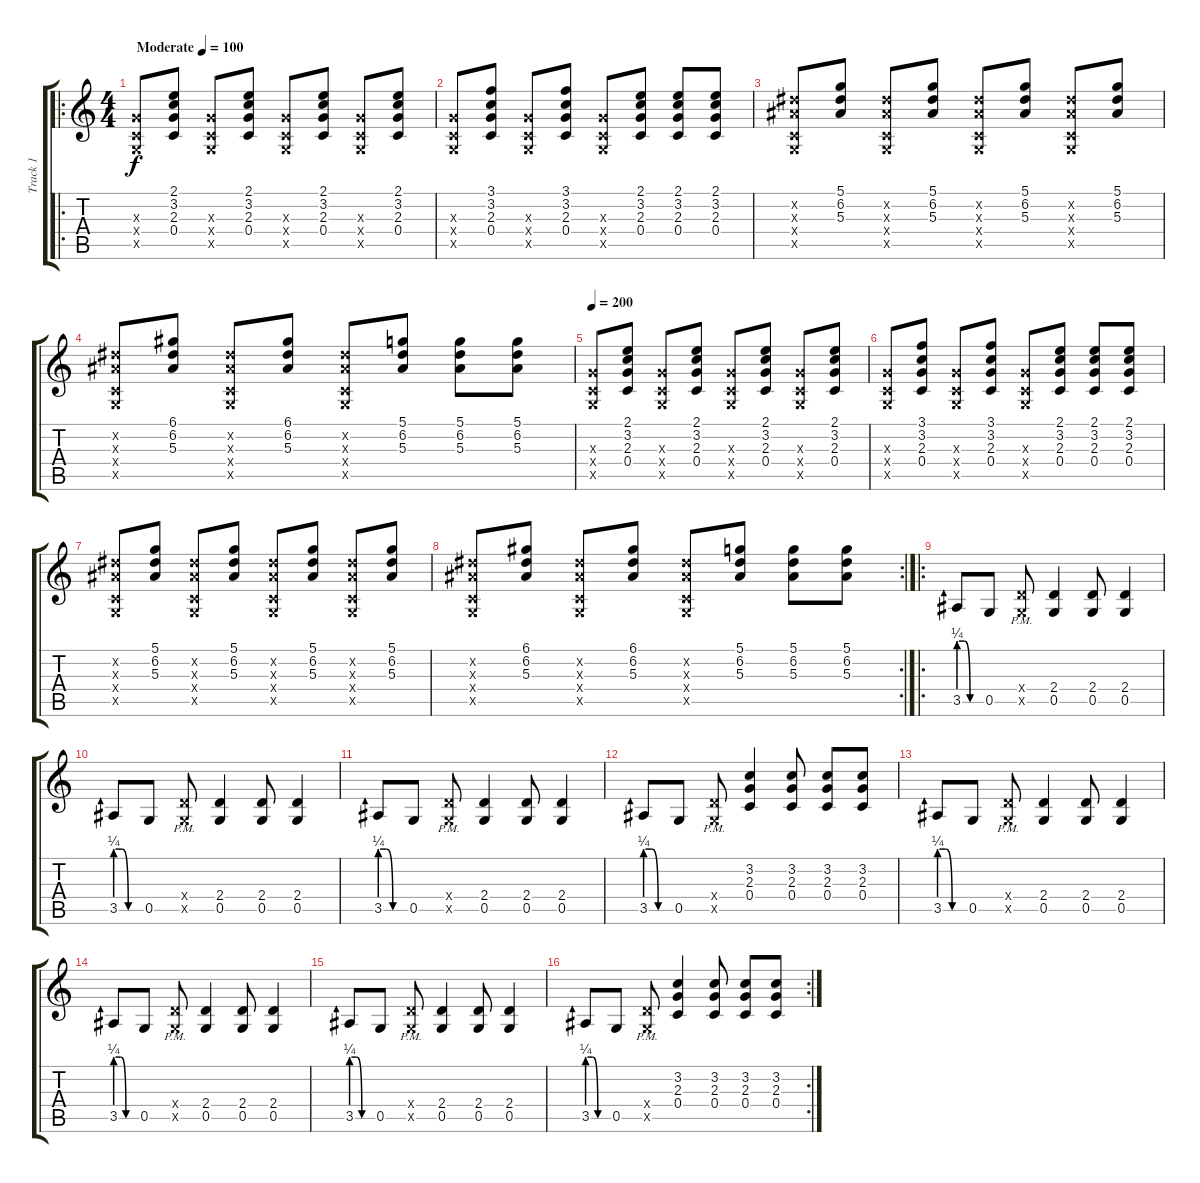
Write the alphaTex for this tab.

\track ("Track 1" "Track 1") {instrument overdrivenguitar}
\staff {score tabs}
\tuning (D4 A3 F3 C3 G2 D2) {hide}
\ro
\ts (4 4)
\tempo (100 "Moderate")
\tempo 200
\tempo (100 "Moderate")
\clef g2
\ks c
(2.3{x} 0.4{x} 0.5{x}).8{dy f instrument overdrivenguitar} (2.1 3.2 2.3 0.4).8 (2.3{x} 0.4{x} 0.5{x}).8 (2.1 3.2 2.3 0.4).8 (2.3{x} 0.4{x} 0.5{x}).8 (2.1 3.2 2.3 0.4).8 (2.3{x} 0.4{x} 0.5{x}).8 (2.1 3.2 2.3 0.4).8 |
(2.3{x} 0.4{x} 0.5{x}).8 (3.1 3.2 2.3 0.4).8 (2.3{x} 0.4{x} 0.5{x}).8 (3.1 3.2 2.3 0.4).8 (2.3{x} 0.4{x} 0.5{x}).8 (2.1 3.2 2.3 0.4).8 (2.1 3.2 2.3 0.4).8 (2.1 3.2 2.3 0.4).8 |
(6.2{x} 5.3{x} 0.4{x} 0.5{x}).8 (5.1 6.2 5.3).8 (6.2{x} 5.3{x} 0.4{x} 0.5{x}).8 (5.1 6.2 5.3).8 (6.2{x} 5.3{x} 0.4{x} 0.5{x}).8 (5.1 6.2 5.3).8 (6.2{x} 5.3{x} 0.4{x} 0.5{x}).8 (5.1 6.2 5.3).8 |
(6.2{x} 5.3{x} 0.4{x} 0.5{x}).8 (6.1 6.2 5.3).8 (6.2{x} 5.3{x} 0.4{x} 0.5{x}).8 (6.1 6.2 5.3).8 (6.2{x} 5.3{x} 0.4{x} 0.5{x}).8 (5.1 6.2 5.3).8 (5.1 6.2 5.3).8 (5.1 6.2 5.3).8 |
\tempo 200
(2.3{x} 0.4{x} 0.5{x}).8 (2.1 3.2 2.3 0.4).8 (2.3{x} 0.4{x} 0.5{x}).8 (2.1 3.2 2.3 0.4).8 (2.3{x} 0.4{x} 0.5{x}).8 (2.1 3.2 2.3 0.4).8 (2.3{x} 0.4{x} 0.5{x}).8 (2.1 3.2 2.3 0.4).8 |
(2.3{x} 0.4{x} 0.5{x}).8 (3.1 3.2 2.3 0.4).8 (2.3{x} 0.4{x} 0.5{x}).8 (3.1 3.2 2.3 0.4).8 (2.3{x} 0.4{x} 0.5{x}).8 (2.1 3.2 2.3 0.4).8 (2.1 3.2 2.3 0.4).8 (2.1 3.2 2.3 0.4).8 |
(6.2{x} 5.3{x} 0.4{x} 0.5{x}).8 (5.1 6.2 5.3).8 (6.2{x} 5.3{x} 0.4{x} 0.5{x}).8 (5.1 6.2 5.3).8 (6.2{x} 5.3{x} 0.4{x} 0.5{x}).8 (5.1 6.2 5.3).8 (6.2{x} 5.3{x} 0.4{x} 0.5{x}).8 (5.1 6.2 5.3).8 |
\rc 2
(6.2{x} 5.3{x} 0.4{x} 0.5{x}).8 (6.1 6.2 5.3).8 (6.2{x} 5.3{x} 0.4{x} 0.5{x}).8 (6.1 6.2 5.3).8 (6.2{x} 5.3{x} 0.4{x} 0.5{x}).8 (5.1 6.2 5.3).8 (5.1 6.2 5.3).8 (5.1 6.2 5.3).8 |
\ro
3.5{be (custom 0 1 15 1 30 0 60 0)}.8 0.5.8 (2.4{pm x} 0.5{pm x}).8 (2.4 0.5).4 (2.4 0.5).8 (2.4 0.5).4 |
3.5{be (custom 0 1 15 1 30 0 60 0)}.8 0.5.8 (2.4{pm x} 0.5{pm x}).8 (2.4 0.5).4 (2.4 0.5).8 (2.4 0.5).4 |
3.5{be (custom 0 1 15 1 30 0 60 0)}.8 0.5.8 (2.4{pm x} 0.5{pm x}).8 (2.4 0.5).4 (2.4 0.5).8 (2.4 0.5).4 |
3.5{be (custom 0 1 15 1 30 0 60 0)}.8 0.5.8 (2.4{pm x} 0.5{pm x}).8 (3.2 2.3 0.4).4 (3.2 2.3 0.4).8 (3.2 2.3 0.4).8 (3.2 2.3 0.4).8 |
3.5{be (custom 0 1 15 1 30 0 60 0)}.8 0.5.8 (2.4{pm x} 0.5{pm x}).8 (2.4 0.5).4 (2.4 0.5).8 (2.4 0.5).4 |
3.5{be (custom 0 1 15 1 30 0 60 0)}.8 0.5.8 (2.4{pm x} 0.5{pm x}).8 (2.4 0.5).4 (2.4 0.5).8 (2.4 0.5).4 |
3.5{be (custom 0 1 15 1 30 0 60 0)}.8 0.5.8 (2.4{pm x} 0.5{pm x}).8 (2.4 0.5).4 (2.4 0.5).8 (2.4 0.5).4 |
\rc 2
3.5{be (custom 0 1 15 1 30 0 60 0)}.8 0.5.8 (2.4{pm x} 0.5{pm x}).8 (3.2 2.3 0.4).4 (3.2 2.3 0.4).8 (3.2 2.3 0.4).8 (3.2 2.3 0.4).8
